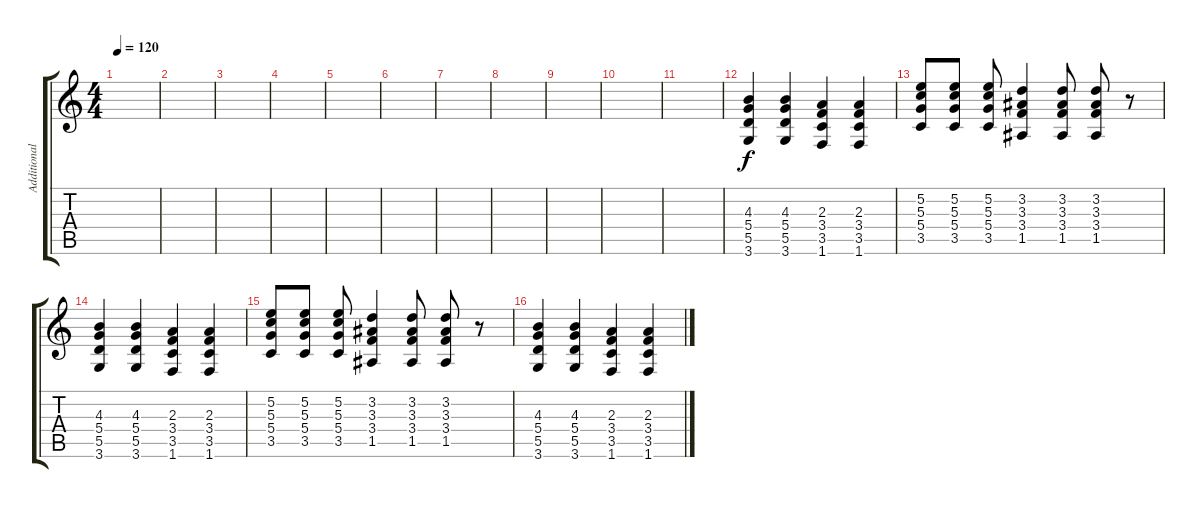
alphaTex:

\track ("Additional Guitar" "Additional") {instrument distortionguitar}
\staff {score tabs}
\tuning (E4 B3 G3 D3 A2 E2) {hide}
\ts (4 4)
\tempo 120
\clef g2
\ks c
|
|
|
|
|
|
|
|
|
|
|
(4.3 5.4 5.5 3.6).4 (4.3 5.4 5.5 3.6).4 (2.3 3.4 3.5 1.6).4 (2.3 3.4 3.5 1.6).4 |
(5.2 5.3 5.4 3.5).8 (5.2 5.3 5.4 3.5).8 (5.2 5.3 5.4 3.5).8 (3.2 3.3 3.4 1.5).4 (3.2 3.3 3.4 1.5).8 (3.2 3.3 3.4 1.5).8 r.8 |
(4.3 5.4 5.5 3.6).4 (4.3 5.4 5.5 3.6).4 (2.3 3.4 3.5 1.6).4 (2.3 3.4 3.5 1.6).4 |
(5.2 5.3 5.4 3.5).8 (5.2 5.3 5.4 3.5).8 (5.2 5.3 5.4 3.5).8 (3.2 3.3 3.4 1.5).4 (3.2 3.3 3.4 1.5).8 (3.2 3.3 3.4 1.5).8 r.8 |
(4.3 5.4 5.5 3.6).4 (4.3 5.4 5.5 3.6).4 (2.3 3.4 3.5 1.6).4 (2.3 3.4 3.5 1.6).4
